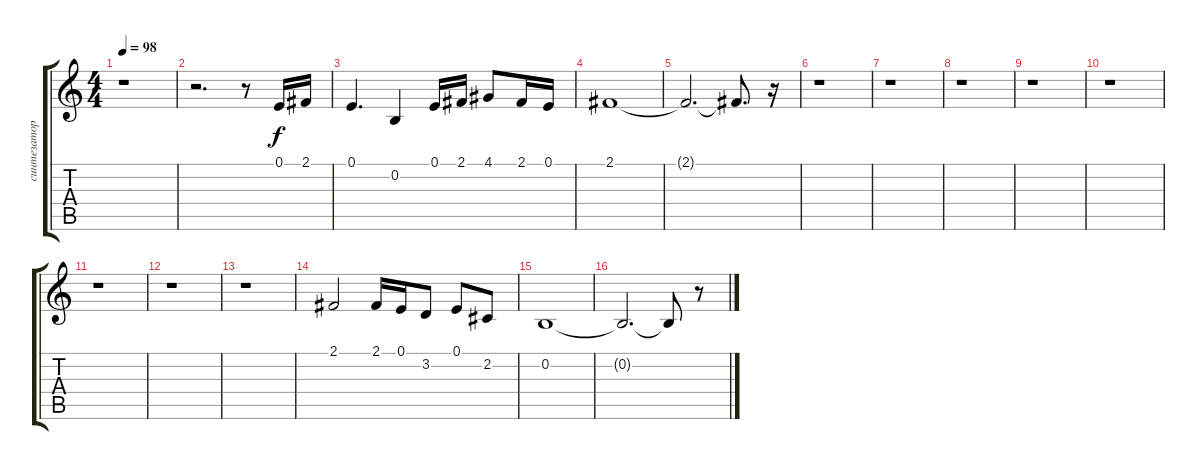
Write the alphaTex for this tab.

\track ("синтезатор" "синтезатор") {instrument musicbox}
\staff {score tabs}
\tuning (E4 B3 G3 D3 A2 E2) {hide}
\ts (4 4)
\tempo 98
\clef g2
\ks c
r.1{dy ff} |
r.2{d} r.8 0.1.16{dy f} 2.1.16 |
0.1.4{d} 0.2.4 0.1.16 2.1.16 4.1.8 2.1.16 0.1.16 |
2.1.1 |
2.1{t}.2{d} 2.1{t}.8{d} r.16 |
r.1 |
r.1 |
r.1 |
r.1 |
r.1 |
r.1 |
r.1 |
r.1 |
2.1.2 2.1.16 0.1.16 3.2.8 0.1.8 2.2.8 |
0.2.1 |
0.2{t}.2{d} 0.2{t}.8 r.8
